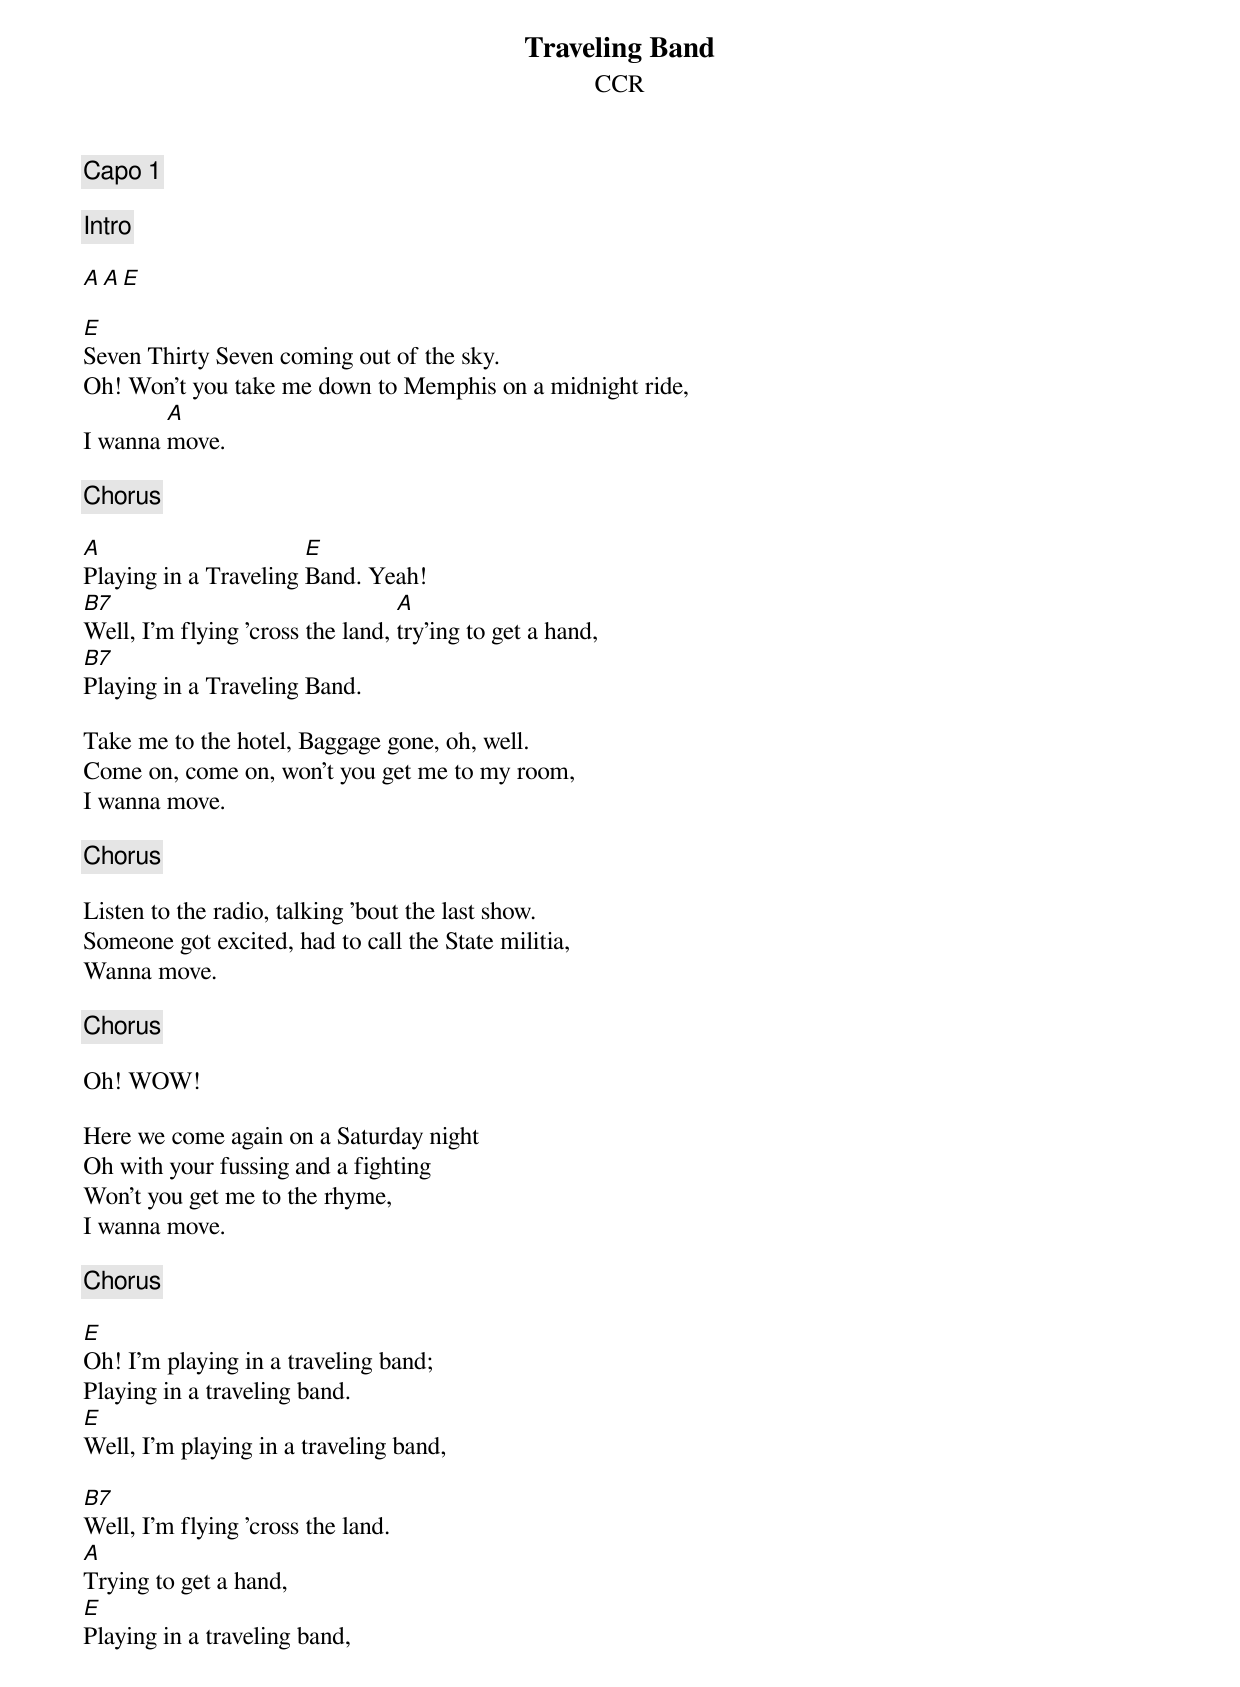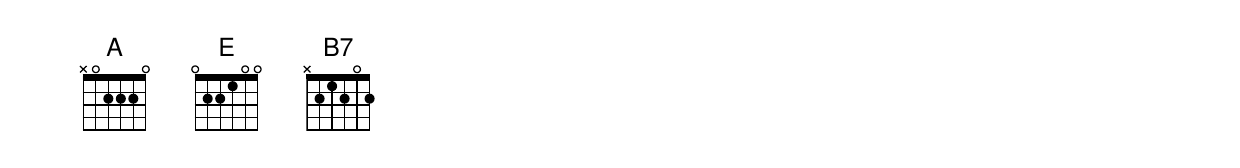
{title:Traveling Band}
{st:CCR}

{c:Capo 1}

{c:Intro}

[A][A][E]

[E]Seven Thirty Seven coming out of the sky.
Oh! Won't you take me down to Memphis on a midnight ride,
I wanna [A]move.

{c:Chorus}

[A]Playing in a Traveling [E]Band. Yeah!
[B7]Well, I'm flying 'cross the land, [A]try'ing to get a hand,
[B7]Playing in a Traveling Band.

Take me to the hotel, Baggage gone, oh, well.
Come on, come on, won't you get me to my room,
I wanna move.

{c:Chorus}

Listen to the radio, talking 'bout the last show.
Someone got excited, had to call the State militia,
Wanna move.

{c:Chorus}

Oh! WOW!

Here we come again on a Saturday night
Oh with your fussing and a fighting
Won't you get me to the rhyme,
I wanna move.

{c:Chorus}

[E]Oh! I'm playing in a traveling band;
Playing in a traveling band.
[E]Well, I'm playing in a traveling band,

[B7]Well, I'm flying 'cross the land.
[A]Trying to get a hand,
[E]Playing in a traveling band,

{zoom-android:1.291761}
